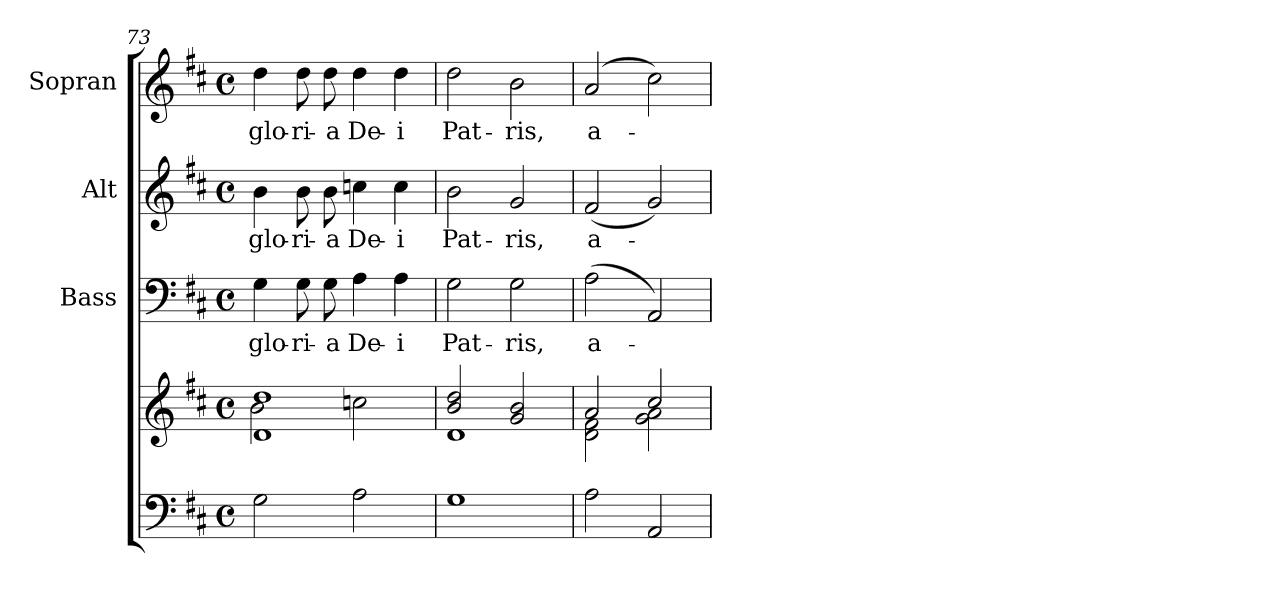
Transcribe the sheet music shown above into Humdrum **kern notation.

**kern	**kern	**kern	**text	**kern	**text	**kern	**text
*part4	*part4	*part3	*part3	*part2	*part2	*part1	*part1
*staff5	*staff4	*staff3	*staff3	*staff2	*staff2	*staff1	*staff1
*	*	*I"Bass	*	*I"Alt	*	*I"Sopran	*
*	*	*I'B.	*	*I'A.	*	*I'S.	*
*clefF4	*clefG2	*clefF4	*	*clefG2	*	*clefG2	*
*k[f#c#]	*k[f#c#]	*k[f#c#]	*	*k[f#c#]	*	*k[f#c#]	*
*D:	*D:	*D:	*	*D:	*	*D:	*
*M4/4	*M4/4	*M4/4	*	*M4/4	*	*M4/4	*
*met(c)	*met(c)	*met(c)	*	*met(c)	*	*met(c)	*
=73	=73	=73	=73	=73	=73	=73	=73
*	*^	*	*	*	*	*	*
!	!	!	!	!LO:LY:b	!	!LO:LY:b	!	!LO:LY:b
2G\	1d 1dd	2b\	4G\	glo-	4b\	glo-	4dd\	glo-
!	!	!	!	!LO:LY:b	!	!LO:LY:b	!	!LO:LY:b
.	.	.	8G\	-ri-	8b\	-ri-	8dd\	-ri-
!	!	!	!	!LO:LY:b	!	!LO:LY:b	!	!LO:LY:b
.	.	.	8G\	-a	8b\	-a	8dd\	-a
!	!	!	!	!LO:LY:b	!	!LO:LY:b	!	!LO:LY:b
2A\	.	2ccn\	4A\	De-	4ccn\	De-	4dd\	De-
!	!	!	!	!LO:LY:b	!	!LO:LY:b	!	!LO:LY:b
.	.	.	4A\	-i	4cc\	-i	4dd\	-i
=74	=74	=74	=74	=74	=74	=74	=74	=74
!	!	!	!	!LO:LY:b	!	!LO:LY:b	!	!LO:LY:b
1G	2b/ 2dd/	1d	2G\	Pat-	2b\	Pat-	2dd\	Pat-
!	!	!	!	!LO:LY:b	!	!LO:LY:b	!	!LO:LY:b
.	2g/ 2b/	.	2G\	-ris,	2g/	-ris,	2b\	-ris,
=75	=75	=75	=75	=75	=75	=75	=75	=75
!	!	!	!	!LO:LY:b	!	!LO:LY:b	!	!LO:LY:b
2A\	2a/	2d\ 2f#\	(>2A\	a-	(<2f#/	a-	(2a/	a-
2AA/	2cc#/	2g\ 2a\	2AA/)	.	2g/)	.	2cc#\)	.
*	*v	*v	*	*	*	*	*	*
=	=	=	=	=	=	=	=
*-	*-	*-	*-	*-	*-	*-	*-
